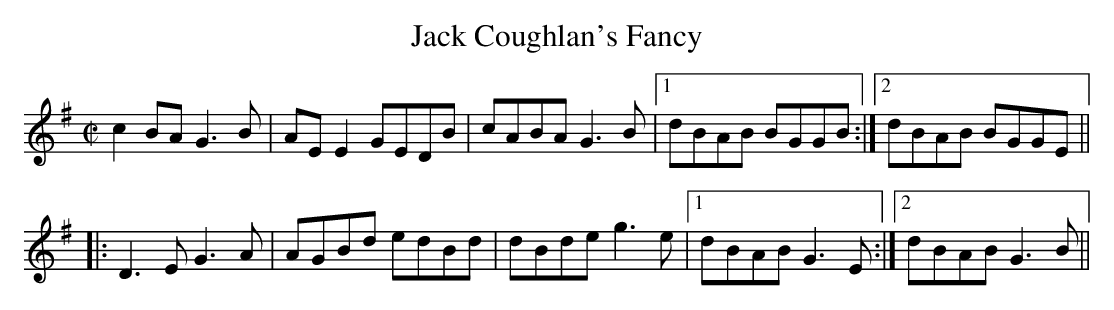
X:1
T:Jack Coughlan's Fancy
M:C|
K:G
c2BA G3B|AEE2 GEDB|cABA G3B|1 dBAB BGGB:|2 dBAB BGGE||
|:D3E G3A|AGBd edBd|dBde g3e|1 dBAB G3E:|2 dBAB G3B||
